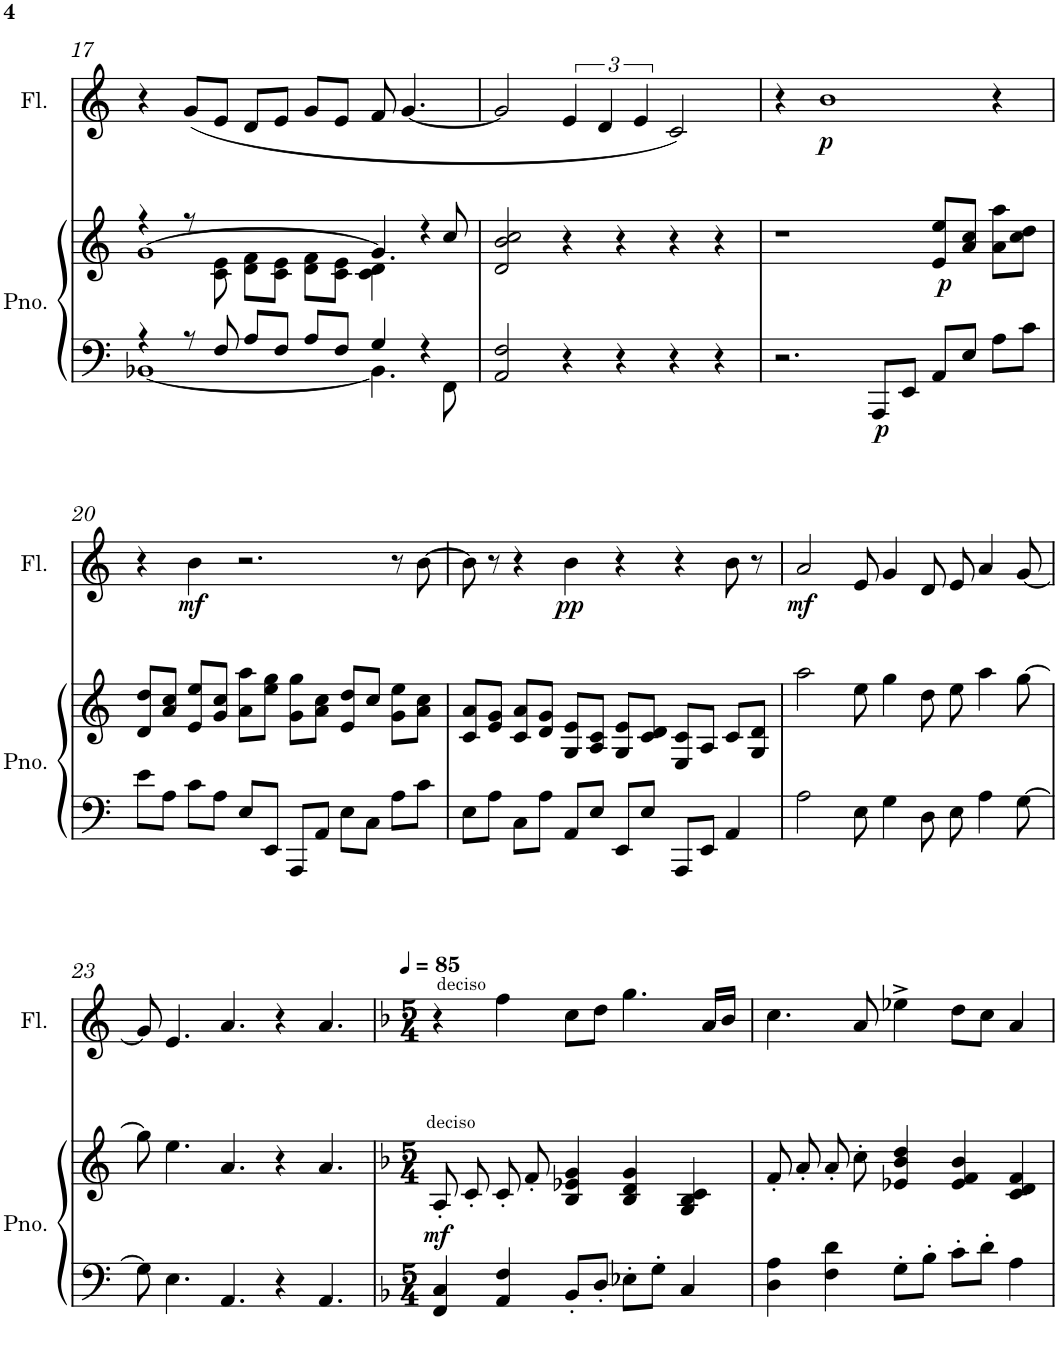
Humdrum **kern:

**kern	**kern	**dynam	**kern	**dynam
*part2	*part2	*part2	*part1	*part1
*staff3	*staff2	*staff2/3	*staff1	*staff1
*I"Grand Piano	*	*	*I"Flute	*
*I'Pno.	*	*	*I'Fl.	*
!!LO:PB:g=z
*clefF4	*clefG2	*	*clefG2	*
*k[]	*k[]	*	*k[]	*
*a:	*a:	*	*a:	*
*M6/4	*M6/4	*	*M6/4	*
=17	=17	=17	=17	=17
*^	*^	*	*	*
4r	[<1BB-X	4r	[>1g	.	4r	.
8r	.	8r	.	.	(8g/L	.
8F/	.	8c\ 8e\	.	.	8e/J	.
8A/L	.	8d\ 8f\L	.	.	8d/L	.
8F/J	.	8c\ 8e\J	.	.	8e/J	.
8A/L	.	8d\ 8f\L	.	.	8g/L	.
8F/J	.	8c\ 8e\J	.	.	8e/J	.
4G/	4.BB-\]	4c\ 4d\	4.g/]	.	8f/	.
.	.	.	.	.	[4.g/	.
4r	.	4r	.	.	.	.
.	8FF\	.	8cc/	.	.	.
*v	*v	*	*	*	*	*
*	*v	*v	*	*	*
=18	=18	=18	=18	=18
2AA/ 2F/	2d/ 2b/ 2cc/	.	2g/]	.
4r	4r	.	6e/	.
.	.	.	6d/	.
4r	4r	.	.	.
.	.	.	6e/	.
4r	4r	.	2c/)	.
4r	4r	.	.	.
=19	=19	=19	=19	=19
*	*^	*	*	*
*	*	*^	*	*	*
2.r	1r	2ryy	3%2ryy	.	4r	.
!	!	!	!	!	!	!LO:DY:b
.	.	.	.	.	1b	p
.	.	16ryy	.	.	.	.
!	!	!	!	!LO:DY:b	!	!
.	.	2...ryy	.	p	.	.
.	.	.	12ryy	.	.	.
8AAA/L	.	.	48ryy	.	.	.
!	!	!	!	!LO:DY:b	!	!
.	.	.	3%2ryy	p	.	.
8EE/J	.	.	.	.	.	.
8AA/L	8e/ 8ee/L	.	.	.	.	.
8E/J	8a/ 8cc/J	.	.	.	.	.
8A\L	8a\ 8aa\L	.	.	.	4r	.
8c\J	8cc\ 8dd\J	.	.	.	.	.
.	.	.	24.ryy	.	.	.
*	*v	*v	*v	*	*	*
!!LO:LB:g=z
=20	=20	=20	=20	=20
8e\L	8d/ 8dd/L	.	4r	.
8A\J	8a/ 8cc/J	.	.	.
!	!	!	!	!LO:DY:b
8c\L	8e/ 8ee/L	.	4b\	mf
8A\J	8g/ 8cc/J	.	.	.
8E/L	8a\ 8aa\L	.	2.r	.
8EE/J	8ee\ 8gg\J	.	.	.
8AAA/L	8g\ 8gg\L	.	.	.
8AA/J	8a\ 8cc\J	.	.	.
8E\L	8e/ 8dd/L	.	.	.
8C\J	8cc/J	.	.	.
8A\L	8g\ 8ee\L	.	8r	.
8c\J	8a\ 8cc\J	.	[8b\	.
=21	=21	=21	=21	=21
8E\L	8c/ 8a/L	.	8b\]	.
8A\J	8e/ 8g/J	.	8r	.
8C\L	8c/ 8a/L	.	4r	.
8A\J	8d/ 8g/J	.	.	.
!	!	!	!	!LO:DY:b
8AA/L	8G/ 8e/L	.	4b\	pp
8E/J	8A/ 8c/J	.	.	.
8EE/L	8G/ 8e/L	.	4r	.
8E/J	8c/ 8d/J	.	.	.
8AAA/L	8E/ 8c/L	.	4r	.
8EE/J	8A/J	.	.	.
4AA/	8c/L	.	8b\	.
.	8G/ 8d/J	.	8r	.
=22	=22	=22	=22	=22
!	!	!	!	!LO:DY:b
2A\	2aa\	.	2a/	mf
8E\	8ee\	.	8e/	.
4G\	4gg\	.	4g/	.
8D\	8dd\	.	8d/	.
8E\	8ee\	.	8e/	.
4A\	4aa\	.	4a/	.
[8G\	[8gg\	.	[8g/	.
!!LO:LB:g=z
=23	=23	=23	=23	=23
8G\]	8gg\]	.	8g/]	.
4.E\	4.ee\	.	4.e/	.
4.AA/	4.a/	.	4.a/	.
4r	4r	.	4r	.
4.AA/	4.a/	.	4.a/	.
=24	=24	=24	=24	=24
*k[b-]	*k[b-]	*	*k[b-]	*
*F:	*F:	*	*F:	*
*M5/4	*M5/4	*	*M5/4	*
*	*	*	*MM85	*
!	!	!	!LO:TX:a:t=deciso	!
!	!LO:TX:a:t=deciso	!	!	!
!	!	!LO:DY:b	!	!
4FF/ 4C/	8A'/	mf	4r	.
.	8c'/	.	.	.
4AA/ 4F/	8c'/	.	4ff\	.
.	8f'/	.	.	.
8BB-'/L	4B-/ 4e-X/ 4g/	.	8cc\L	.
8D'/J	.	.	8dd\J	.
8E-X'\L	4B-/ 4d/ 4g/	.	4.gg\	.
8G'\J	.	.	.	.
4C/	4G/ 4B-/ 4c/	.	.	.
.	.	.	16a/LL	.
.	.	.	16b-/JJ	.
=25	=25	=25	=25	=25
4D\ 4A\	8f'/	.	4.cc\	.
.	8a'/	.	.	.
4F\ 4d\	8a'/	.	.	.
.	8cc'\	.	8a/	.
8G'\L	4e-X/ 4b-/ 4dd/	.	4ee-X^\	.
8B-'\J	.	.	.	.
8c'\L	4e-/ 4f/ 4b-/	.	8dd\L	.
8d'\J	.	.	8cc\J	.
4A\	4c/ 4d/ 4f/	.	4a/	.
=	=	=	=	=
*-	*-	*-	*-	*-
